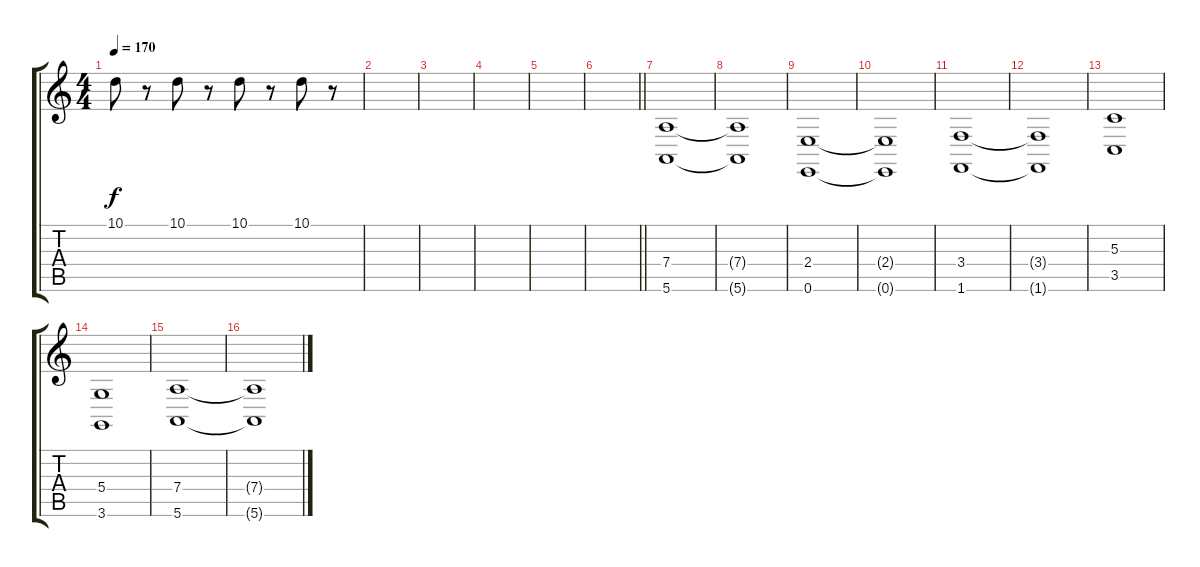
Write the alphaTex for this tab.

\track "" {instrument stringensemble1}
\staff {score tabs}
\tuning (E4 B3 G3 D3 A2 E2) {hide}
\ts (4 4)
\tempo 170
\clef g2
\ks c
10.1.8{dy f} r.8 10.1.8 r.8 10.1.8 r.8 10.1.8 r.8 |
|
|
|
|
\barLineRight lightlight
|
\section ("" "")
(7.4 5.6).1{volume 13} |
(7.4{t} 5.6{t}).1 |
(2.4 0.6).1 |
(2.4{t} 0.6{t}).1 |
(3.4 1.6).1 |
(3.4{t} 1.6{t}).1 |
(5.3 3.5).1 |
(5.4 3.6).1 |
(7.4 5.6).1{volume 13} |
(7.4{t} 5.6{t}).1
